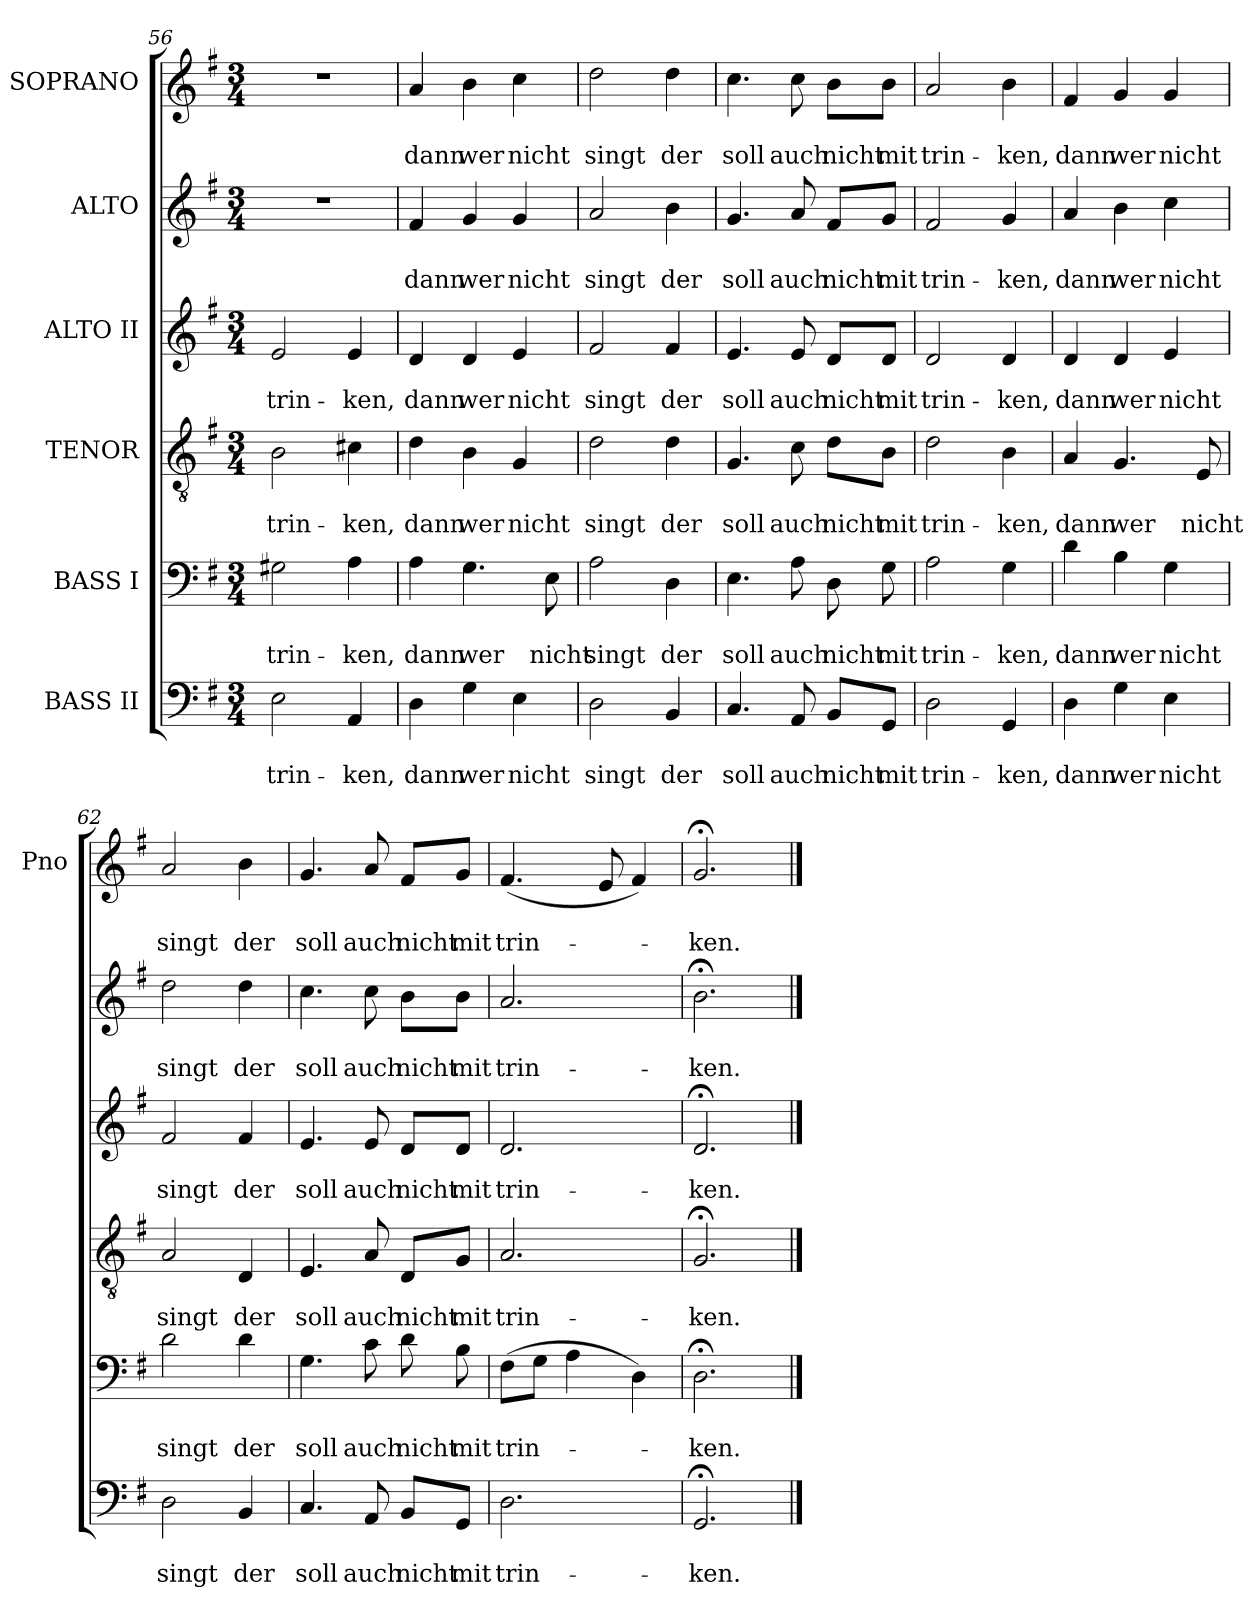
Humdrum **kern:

**kern	**text	**text	**kern	**text	**text	**kern	**text	**text	**kern	**text	**text	**kern	**text	**text	**kern	**text	**text
*part6	*part6	*part6	*part5	*part5	*part5	*part4	*part4	*part4	*part3	*part3	*part3	*part2	*part2	*part2	*part1	*part1	*part1
*staff6	*staff6	*staff6	*staff5	*staff5	*staff5	*staff4	*staff4	*staff4	*staff3	*staff3	*staff3	*staff2	*staff2	*staff2	*staff1	*staff1	*staff1
*I"BASS II	*	*	*I"BASS I	*	*	*I"TENOR	*	*	*I"ALTO II	*	*	*I"ALTO	*	*	*I"SOPRANO	*	*
*	*	*	*	*	*	*	*	*	*	*	*	*	*	*	*I'Pno	*	*
*clefF4	*	*	*clefF4	*	*	*clefGv2	*	*	*clefG2	*	*	*clefG2	*	*	*clefG2	*	*
*k[f#]	*	*	*k[f#]	*	*	*k[f#]	*	*	*k[f#]	*	*	*k[f#]	*	*	*k[f#]	*	*
*G:	*	*	*G:	*	*	*G:	*	*	*G:	*	*	*G:	*	*	*G:	*	*
*M3/4	*	*	*M3/4	*	*	*M3/4	*	*	*M3/4	*	*	*M3/4	*	*	*M3/4	*	*
=56	=56	=56	=56	=56	=56	=56	=56	=56	=56	=56	=56	=56	=56	=56	=56	=56	=56
2E\	.	trin-	2G#X\	.	trin-	2B\	.	trin-	2e/	.	trin-	2.r	.	.	2.r	.	.
4AA/	.	-ken,	4A\	.	-ken,	4c#X\	.	-ken,	4e/	.	-ken,	.	.	.	.	.	.
=57	=57	=57	=57	=57	=57	=57	=57	=57	=57	=57	=57	=57	=57	=57	=57	=57	=57
4D\	.	dann	4A\	.	dann	4d\	.	dann	4d/	.	dann	4f#/	.	dann	4a/	.	dann
4G\	.	wer	4.G\	.	wer	4B\	.	wer	4d/	.	wer	4g/	.	wer	4b\	.	wer
4E\	.	nicht	.	.	.	4G/	.	nicht	4e/	.	nicht	4g/	.	nicht	4cc\	.	nicht
.	.	.	8E\	.	nicht	.	.	.	.	.	.	.	.	.	.	.	.
!!LO:PB:g=z
=58	=58	=58	=58	=58	=58	=58	=58	=58	=58	=58	=58	=58	=58	=58	=58	=58	=58
2D\	.	singt	2A\	.	singt	2d\	.	singt	2f#/	.	singt	2a/	.	singt	2dd\	.	singt
4BB/	.	der	4D\	.	der	4d\	.	der	4f#/	.	der	4b\	.	der	4dd\	.	der
=59	=59	=59	=59	=59	=59	=59	=59	=59	=59	=59	=59	=59	=59	=59	=59	=59	=59
4.C/	.	soll	4.E\	.	soll	4.G/	.	soll	4.e/	.	soll	4.g/	.	soll	4.cc\	.	soll
8AA/	.	auch	8A\	.	auch	8c\	.	auch	8e/	.	auch	8a/	.	auch	8cc\	.	auch
8BB/L	.	nicht	8D\	.	nicht	8d\L	.	nicht	8d/L	.	nicht	8f#/L	.	nicht	8b\L	.	nicht
8GG/J	.	mit	8G\	.	mit	8B\J	.	mit	8d/J	.	mit	8g/J	.	mit	8b\J	.	mit
=60	=60	=60	=60	=60	=60	=60	=60	=60	=60	=60	=60	=60	=60	=60	=60	=60	=60
2D\	.	trin-	2A\	.	trin-	2d\	.	trin-	2d/	.	trin-	2f#/	.	trin-	2a/	.	trin-
4GG/	.	-ken,	4G\	.	-ken,	4B\	.	-ken,	4d/	.	-ken,	4g/	.	-ken,	4b\	.	-ken,
=61	=61	=61	=61	=61	=61	=61	=61	=61	=61	=61	=61	=61	=61	=61	=61	=61	=61
4D\	.	dann	4d\	.	dann	4A/	.	dann	4d/	.	dann	4a/	.	dann	4f#/	.	dann
4G\	.	wer	4B\	.	wer	4.G/	.	wer	4d/	.	wer	4b\	.	wer	4g/	.	wer
4E\	.	nicht	4G\	.	nicht	.	.	.	4e/	.	nicht	4cc\	.	nicht	4g/	.	nicht
.	.	.	.	.	.	8E/	.	nicht	.	.	.	.	.	.	.	.	.
=62	=62	=62	=62	=62	=62	=62	=62	=62	=62	=62	=62	=62	=62	=62	=62	=62	=62
2D\	.	singt	2d\	.	singt	2A/	.	singt	2f#/	.	singt	2dd\	.	singt	2a/	.	singt
4BB/	.	der	4d\	.	der	4D/	.	der	4f#/	.	der	4dd\	.	der	4b\	.	der
=63	=63	=63	=63	=63	=63	=63	=63	=63	=63	=63	=63	=63	=63	=63	=63	=63	=63
4.C/	.	soll	4.G\	.	soll	4.E/	.	soll	4.e/	.	soll	4.cc\	.	soll	4.g/	.	soll
8AA/	.	auch	8c\	.	auch	8A/	.	auch	8e/	.	auch	8cc\	.	auch	8a/	.	auch
8BB/L	.	nicht	8d\	.	nicht	8D/L	.	nicht	8d/L	.	nicht	8b\L	.	nicht	8f#/L	.	nicht
8GG/J	.	mit	8B\	.	mit	8G/J	.	mit	8d/J	.	mit	8b\J	.	mit	8g/J	.	mit
!!LO:LB:g=z
=64	=64	=64	=64	=64	=64	=64	=64	=64	=64	=64	=64	=64	=64	=64	=64	=64	=64
2.D\	.	trin-	(8F#\L	.	trin-	2.A/	.	trin-	2.d/	.	trin-	2.a/	.	trin-	(4.f#/	.	trin-
.	.	.	8G\J	.	.	.	.	.	.	.	.	.	.	.	.	.	.
.	.	.	4A\	.	.	.	.	.	.	.	.	.	.	.	.	.	.
.	.	.	.	.	.	.	.	.	.	.	.	.	.	.	8e/	.	.
.	.	.	4D\)	.	.	.	.	.	.	.	.	.	.	.	4f#/)	.	.
=65	=65	=65	=65	=65	=65	=65	=65	=65	=65	=65	=65	=65	=65	=65	=65	=65	=65
2.GG;</	.	-ken.	2.D;<\	.	-ken.	2.G;</	.	-ken.	2.d;</	.	-ken.	2.b;<\	.	-ken.	2.g;</	.	-ken.
==	==	==	==	==	==	==	==	==	==	==	==	==	==	==	==	==	==
*-	*-	*-	*-	*-	*-	*-	*-	*-	*-	*-	*-	*-	*-	*-	*-	*-	*-
